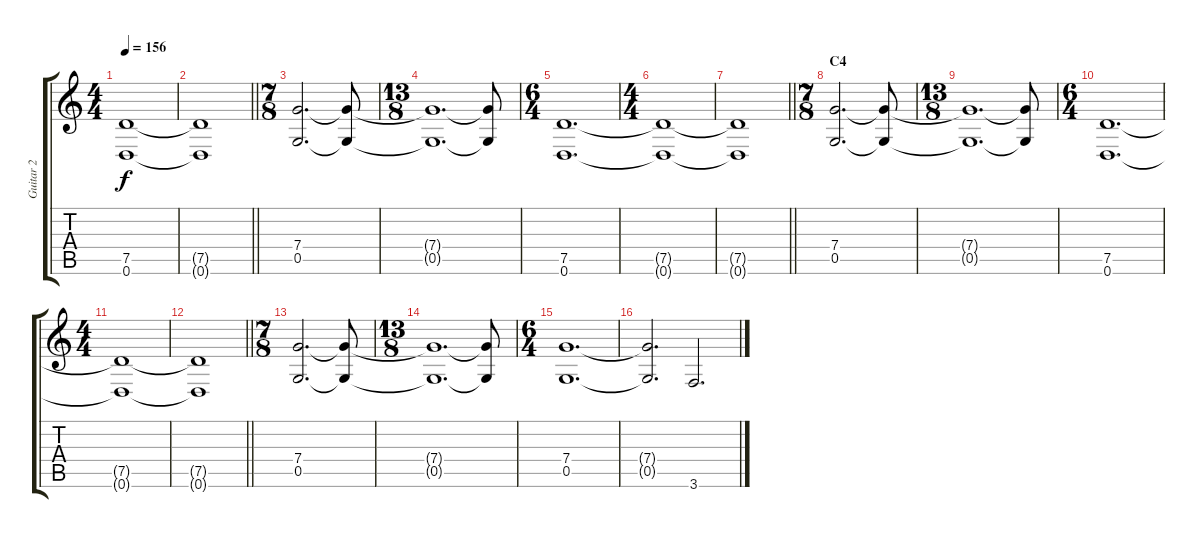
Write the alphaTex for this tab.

\track ("Guitar 2" "Guitar 2") {instrument overdrivenguitar}
\staff {score tabs}
\tuning (D4 A3 F3 C3 G2 D2) {hide}
\ts (4 4)
\tempo 156
\clef g2
\ks c
(7.5{t} 0.6{t}).1{dy f} |
\barLineRight lightlight
(7.5{t} 0.6{t}).1 |
\ts (7 8)
\section ("" "")
(7.4 0.5).2{d} (7.4{t} 0.5{t}).8 |
\ts (13 8)
(7.4{t} 0.5{t}).1{d} (7.4{t} 0.5{t}).8 |
\ts (6 4)
(7.5 0.6).1{d} |
\ts (4 4)
(7.5{t} 0.6{t}).1 |
\barLineRight lightlight
(7.5{t} 0.6{t}).1 |
\ts (7 8)
\section ("" "C4")
(7.4 0.5).2{d} (7.4{t} 0.5{t}).8 |
\ts (13 8)
(7.4{t} 0.5{t}).1{d} (7.4{t} 0.5{t}).8 |
\ts (6 4)
(7.5 0.6).1{d} |
\ts (4 4)
(7.5{t} 0.6{t}).1 |
\barLineRight lightlight
(7.5{t} 0.6{t}).1 |
\ts (7 8)
\section ("" "")
(7.4 0.5).2{d} (7.4{t} 0.5{t}).8 |
\ts (13 8)
(7.4{t} 0.5{t}).1{d} (7.4{t} 0.5{t}).8 |
\ts (6 4)
(7.4 0.5).1{d} |
(7.4{t} 0.5{t}).2{d} 3.6.2{d}
